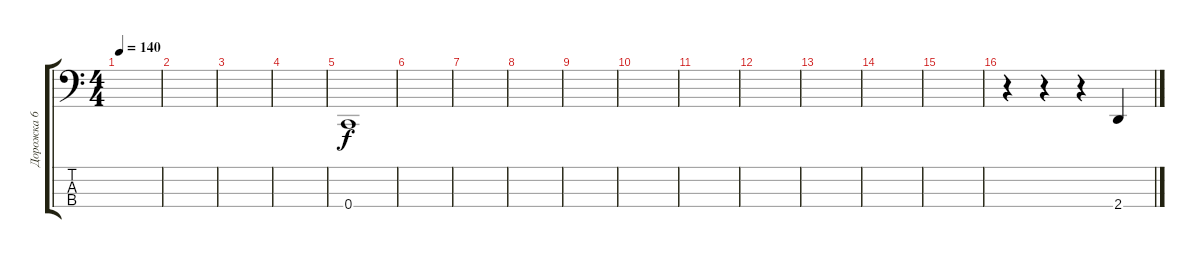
\track ("Дорожка 6" "Дорожка 6") {instrument electricbassfinger}
\staff {score tabs}
\tuning (Eb2 Bb1 F1 C1) {hide}
\ts (4 4)
\tempo 140
\clef f4
\ks c
|
|
|
|
0.4.1 |
|
|
|
|
|
|
|
|
|
|
r.4 r.4 r.4 2.4.4
